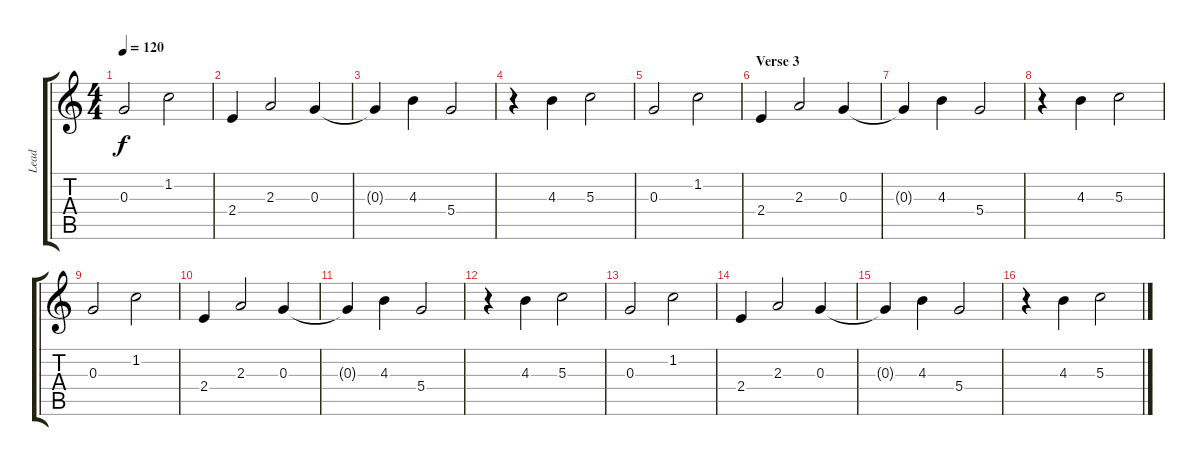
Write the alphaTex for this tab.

\track ("Lead" "Lead") {instrument electricguitarclean}
\staff {score tabs}
\tuning (E4 B3 G3 D3 A2 E2) {hide}
\ts (4 4)
\tempo 120
\clef g2
\ks c
0.3.2{dy f} 1.2.2 |
2.4.4 2.3.2 0.3.4 |
0.3{t}.4 4.3.4 5.4.2 |
r.4 4.3.4 5.3.2 |
0.3.2 1.2.2 |
\section ("" "Verse 3")
2.4.4 2.3.2 0.3.4 |
0.3{t}.4 4.3.4 5.4.2 |
r.4 4.3.4 5.3.2 |
0.3.2 1.2.2 |
2.4.4 2.3.2 0.3.4 |
0.3{t}.4 4.3.4 5.4.2 |
r.4 4.3.4 5.3.2 |
0.3.2 1.2.2 |
2.4.4 2.3.2 0.3.4 |
0.3{t}.4 4.3.4 5.4.2 |
r.4 4.3.4 5.3.2
